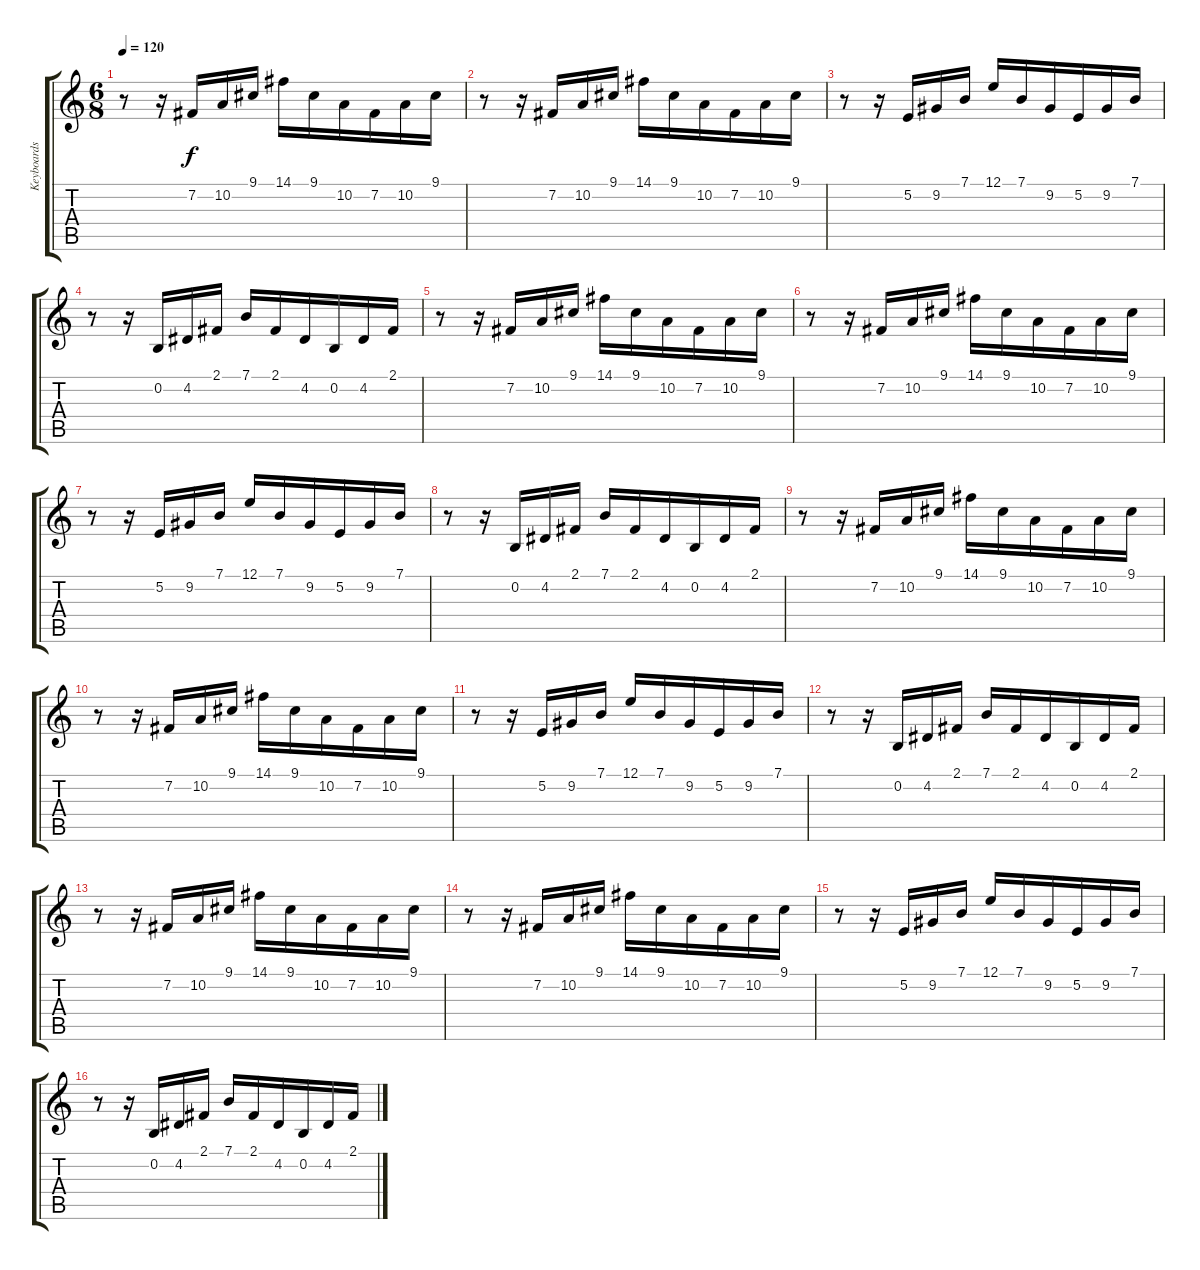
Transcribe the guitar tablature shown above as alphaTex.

\track ("Keyboards" "Keyboards") {instrument pizzicatostrings}
\staff {score tabs}
\tuning (E4 B3 G3 D3 A2 E2) {hide}
\ts (6 8)
\tempo 120
\clef g2
\ks c
r.8{dy f} r.16 7.2.16 10.2.16 9.1.16 14.1.16 9.1.16 10.2.16 7.2.16 10.2.16 9.1.16 |
r.8 r.16 7.2.16 10.2.16 9.1.16 14.1.16 9.1.16 10.2.16 7.2.16 10.2.16 9.1.16 |
r.8 r.16 5.2.16 9.2.16 7.1.16 12.1.16 7.1.16 9.2.16 5.2.16 9.2.16 7.1.16 |
r.8 r.16 0.2.16 4.2.16 2.1.16 7.1.16 2.1.16 4.2.16 0.2.16 4.2.16 2.1.16 |
r.8 r.16 7.2.16 10.2.16 9.1.16 14.1.16 9.1.16 10.2.16 7.2.16 10.2.16 9.1.16 |
r.8 r.16 7.2.16 10.2.16 9.1.16 14.1.16 9.1.16 10.2.16 7.2.16 10.2.16 9.1.16 |
r.8 r.16 5.2.16 9.2.16 7.1.16 12.1.16 7.1.16 9.2.16 5.2.16 9.2.16 7.1.16 |
r.8 r.16 0.2.16 4.2.16 2.1.16 7.1.16 2.1.16 4.2.16 0.2.16 4.2.16 2.1.16 |
r.8 r.16 7.2.16 10.2.16 9.1.16 14.1.16 9.1.16 10.2.16 7.2.16 10.2.16 9.1.16 |
r.8 r.16 7.2.16 10.2.16 9.1.16 14.1.16 9.1.16 10.2.16 7.2.16 10.2.16 9.1.16 |
r.8 r.16 5.2.16 9.2.16 7.1.16 12.1.16 7.1.16 9.2.16 5.2.16 9.2.16 7.1.16 |
r.8 r.16 0.2.16 4.2.16 2.1.16 7.1.16 2.1.16 4.2.16 0.2.16 4.2.16 2.1.16 |
r.8 r.16 7.2.16 10.2.16 9.1.16 14.1.16 9.1.16 10.2.16 7.2.16 10.2.16 9.1.16 |
r.8 r.16 7.2.16 10.2.16 9.1.16 14.1.16 9.1.16 10.2.16 7.2.16 10.2.16 9.1.16 |
r.8 r.16 5.2.16 9.2.16 7.1.16 12.1.16 7.1.16 9.2.16 5.2.16 9.2.16 7.1.16 |
r.8 r.16 0.2.16 4.2.16 2.1.16 7.1.16 2.1.16 4.2.16 0.2.16 4.2.16 2.1.16
